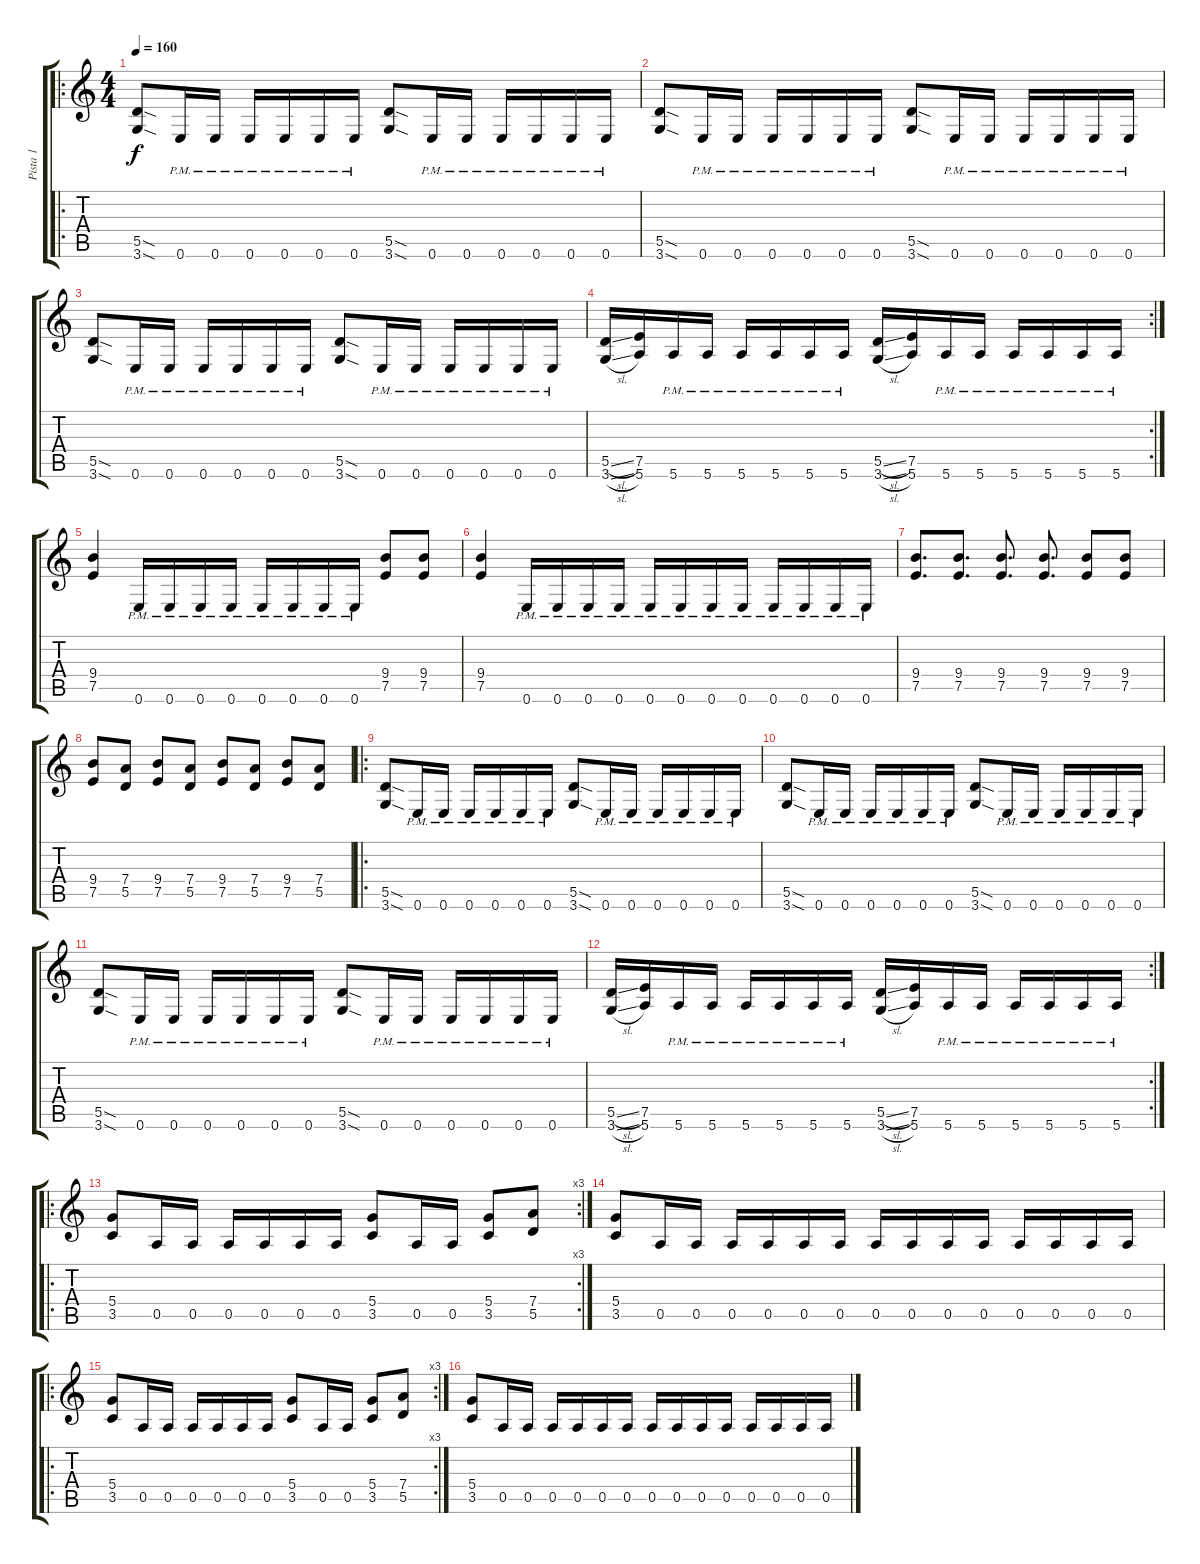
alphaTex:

\track ("Pista 1" "Pista 1") {instrument distortionguitar}
\staff {score tabs}
\tuning (E4 B3 G3 D3 A2 E2) {hide}
\ro
\ts (4 4)
\tempo 160
\clef g2
\ks c
(5.5{sod} 3.6{sod}).8{dy f} 0.6{pm}.16 0.6{pm}.16 0.6{pm}.16 0.6{pm}.16 0.6{pm}.16 0.6{pm}.16 (5.5{sod} 3.6{sod}).8 0.6{pm}.16 0.6{pm}.16 0.6{pm}.16 0.6{pm}.16 0.6{pm}.16 0.6{pm}.16 |
(5.5{sod} 3.6{sod}).8 0.6{pm}.16 0.6{pm}.16 0.6{pm}.16 0.6{pm}.16 0.6{pm}.16 0.6{pm}.16 (5.5{sod} 3.6{sod}).8 0.6{pm}.16 0.6{pm}.16 0.6{pm}.16 0.6{pm}.16 0.6{pm}.16 0.6{pm}.16 |
(5.5{sod} 3.6{sod}).8 0.6{pm}.16 0.6{pm}.16 0.6{pm}.16 0.6{pm}.16 0.6{pm}.16 0.6{pm}.16 (5.5{sod} 3.6{sod}).8 0.6{pm}.16 0.6{pm}.16 0.6{pm}.16 0.6{pm}.16 0.6{pm}.16 0.6{pm}.16 |
\rc 2
(5.5{sl} 3.6{sl}).16 (7.5 5.6).16 5.6{pm}.16 5.6{pm}.16 5.6{pm}.16 5.6{pm}.16 5.6{pm}.16 5.6{pm}.16 (5.5{sl} 3.6{sl}).16 (7.5 5.6).16 5.6{pm}.16 5.6{pm}.16 5.6{pm}.16 5.6{pm}.16 5.6{pm}.16 5.6{pm}.16 |
(9.4 7.5).4 0.6{pm}.16 0.6{pm}.16 0.6{pm}.16 0.6{pm}.16 0.6{pm}.16 0.6{pm}.16 0.6{pm}.16 0.6{pm}.16 (9.4 7.5).8 (9.4 7.5).8 |
(9.4 7.5).4 0.6{pm}.16 0.6{pm}.16 0.6{pm}.16 0.6{pm}.16 0.6{pm}.16 0.6{pm}.16 0.6{pm}.16 0.6{pm}.16 0.6{pm}.16 0.6{pm}.16 0.6{pm}.16 0.6{pm}.16 |
(9.4 7.5).8{d} (9.4 7.5).8{d} (9.4 7.5).8{d} (9.4 7.5).8{d} (9.4 7.5).8 (9.4 7.5).8 |
(9.4 7.5).8 (7.4 5.5).8 (9.4 7.5).8 (7.4 5.5).8 (9.4 7.5).8 (7.4 5.5).8 (9.4 7.5).8 (7.4 5.5).8 |
\ro
(5.5{sod} 3.6{sod}).8 0.6{pm}.16 0.6{pm}.16 0.6{pm}.16 0.6{pm}.16 0.6{pm}.16 0.6{pm}.16 (5.5{sod} 3.6{sod}).8 0.6{pm}.16 0.6{pm}.16 0.6{pm}.16 0.6{pm}.16 0.6{pm}.16 0.6{pm}.16 |
(5.5{sod} 3.6{sod}).8 0.6{pm}.16 0.6{pm}.16 0.6{pm}.16 0.6{pm}.16 0.6{pm}.16 0.6{pm}.16 (5.5{sod} 3.6{sod}).8 0.6{pm}.16 0.6{pm}.16 0.6{pm}.16 0.6{pm}.16 0.6{pm}.16 0.6{pm}.16 |
(5.5{sod} 3.6{sod}).8 0.6{pm}.16 0.6{pm}.16 0.6{pm}.16 0.6{pm}.16 0.6{pm}.16 0.6{pm}.16 (5.5{sod} 3.6{sod}).8 0.6{pm}.16 0.6{pm}.16 0.6{pm}.16 0.6{pm}.16 0.6{pm}.16 0.6{pm}.16 |
\rc 2
(5.5{sl} 3.6{sl}).16 (7.5 5.6).16 5.6{pm}.16 5.6{pm}.16 5.6{pm}.16 5.6{pm}.16 5.6{pm}.16 5.6{pm}.16 (5.5{sl} 3.6{sl}).16 (7.5 5.6).16 5.6{pm}.16 5.6{pm}.16 5.6{pm}.16 5.6{pm}.16 5.6{pm}.16 5.6{pm}.16 |
\ro
\rc 3
(5.4 3.5).8 0.5.16 0.5.16 0.5.16 0.5.16 0.5.16 0.5.16 (5.4 3.5).8 0.5.16 0.5.16 (5.4 3.5).8 (7.4 5.5).8 |
(5.4 3.5).8 0.5.16 0.5.16 0.5.16 0.5.16 0.5.16 0.5.16 0.5.16 0.5.16 0.5.16 0.5.16 0.5.16 0.5.16 0.5.16 0.5.16 |
\ro
\rc 3
(5.4 3.5).8 0.5.16 0.5.16 0.5.16 0.5.16 0.5.16 0.5.16 (5.4 3.5).8 0.5.16 0.5.16 (5.4 3.5).8 (7.4 5.5).8 |
(5.4 3.5).8 0.5.16 0.5.16 0.5.16 0.5.16 0.5.16 0.5.16 0.5.16 0.5.16 0.5.16 0.5.16 0.5.16 0.5.16 0.5.16 0.5.16
